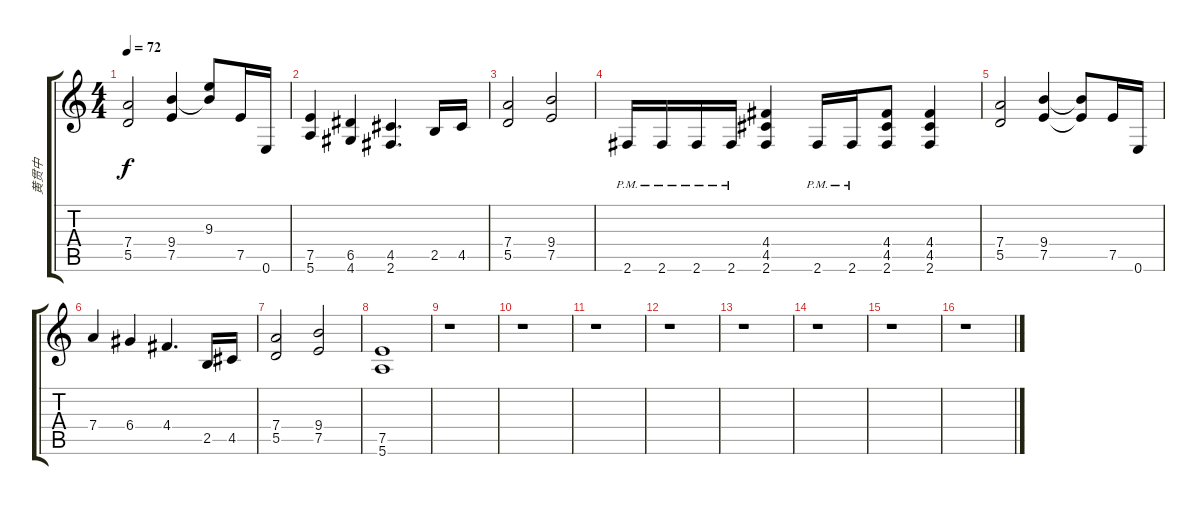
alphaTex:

\track ("黄贯中" "黄贯中") {instrument overdrivenguitar}
\staff {score tabs}
\tuning (E4 B3 G3 D3 A2 E2) {hide}
\ts (4 4)
\tempo 72
\clef g2
\ks c
(7.4 5.5).2{dy f} (9.4 7.5).4 (9.3 9.4{t}).8 7.5.16 0.6.16 |
(7.5 5.6).4 (6.5 4.6).4 (4.5 2.6).4{d} 2.5.16 4.5.16 |
(7.4 5.5).2 (9.4 7.5).2 |
2.6{pm}.16 2.6{pm}.16 2.6{pm}.16 2.6{pm}.16 (4.4 4.5 2.6).4 2.6{pm}.16 2.6{pm}.16 (4.4 4.5 2.6).8 (4.4 4.5 2.6).4 |
(7.4 5.5).2 (9.4 7.5).4 (9.4{t} 7.5{t}).8 7.5.16 0.6.16 |
7.4.4 6.4.4 4.4.4{d} 2.5.16 4.5.16 |
(7.4 5.5).2 (9.4 7.5).2 |
(7.5 5.6).1 |
r.1 |
r.1 |
r.1 |
r.1 |
r.1 |
r.1 |
r.1 |
r.1
